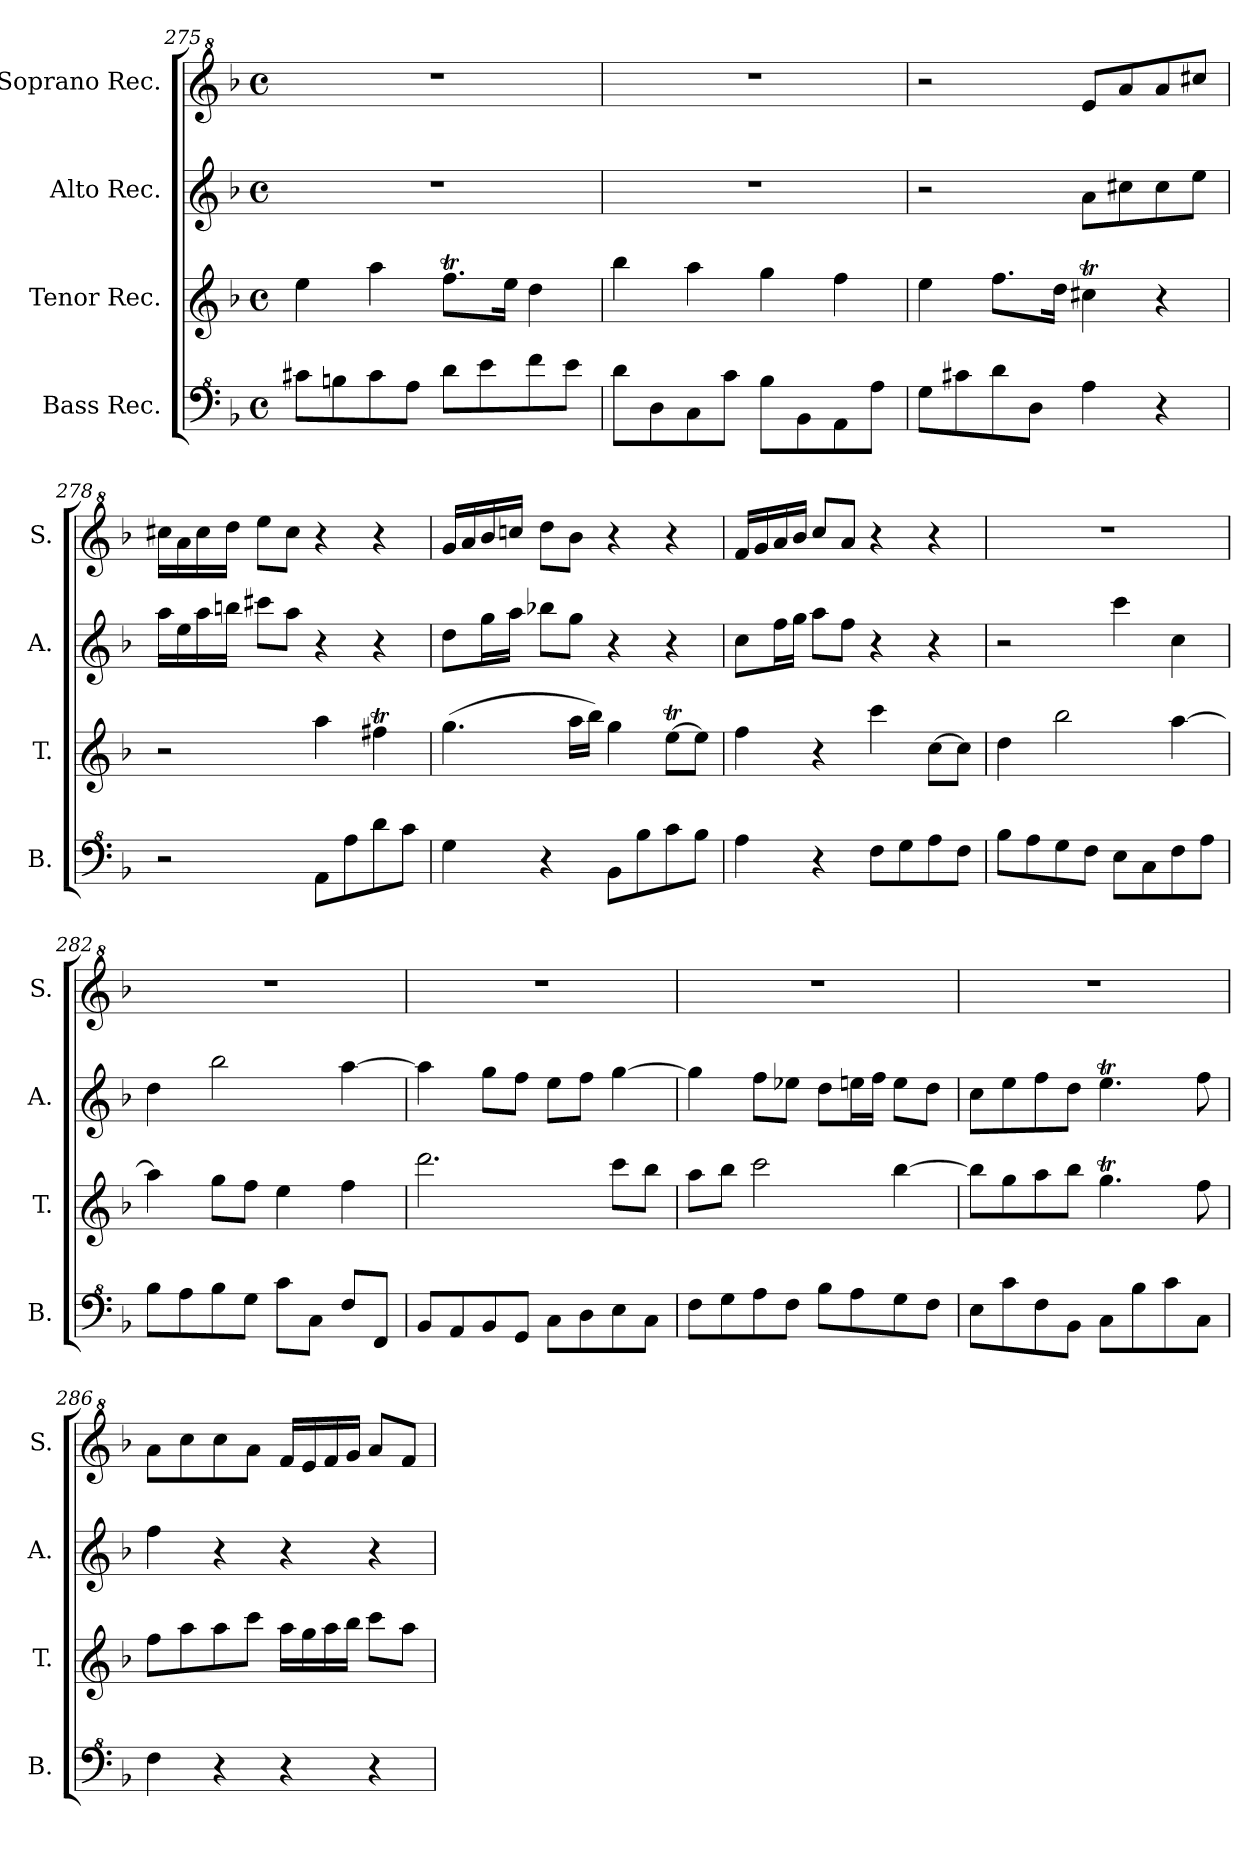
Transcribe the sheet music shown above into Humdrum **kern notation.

**kern	**kern	**kern	**kern
*part4	*part3	*part2	*part1
*staff4	*staff3	*staff2	*staff1
*I"Bass Rec.	*I"Tenor Rec.	*I"Alto Rec.	*I"Soprano Rec.
*I'B.	*I'T.	*I'A.	*I'S.
*clefF^4	*clefG2	*clefG2	*clefG^2
*k[b-]	*k[b-]	*k[b-]	*k[b-]
*M4/4	*M4/4	*M4/4	*M4/4
*met(c)	*met(c)	*met(c)	*met(c)
=275	=275	=275	=275
8cc#X\L	4ee\	1r	1r
8bn\	.	.	.
8cc#\	4aa\	.	.
8a\J	.	.	.
8dd\L	8.ffT\L	.	.
8ee\	.	.	.
.	16ee\Jk	.	.
8ff\	4dd\	.	.
8ee\J	.	.	.
=276	=276	=276	=276
8dd\L	4bb-\	1r	1r
8d\	.	.	.
8c\	4aa\	.	.
8cc\J	.	.	.
8b-\L	4gg\	.	.
8B-\	.	.	.
8A\	4ff\	.	.
8a\J	.	.	.
=277	=277	=277	=277
8g\L	4ee\	2r	2r
8cc#X\	.	.	.
8dd\	8.ff\L	.	.
8d\J	.	.	.
.	16dd\Jk	.	.
4a\	4cc#Xt\	8a\L	8ee/L
.	.	8cc#X\	8aa/
4r	4r	8cc#\	8aa/
.	.	8ee\J	8ccc#X/J
=278	=278	=278	=278
2r	2r	16aa\LL	16ccc#X\LL
.	.	16ee\	16aa\
.	.	16aa\	16ccc#\
.	.	16bbn\JJ	16ddd\JJ
.	.	8ccc#X\L	8eee\L
.	.	8aa\J	8ccc#\J
8A\L	4aa\	4r	4r
8a\	.	.	.
8dd\	4ff#Xt\	4r	4r
8cc\J	.	.	.
=279	=279	=279	=279
4g\	(4.gg\	8dd\L	16gg/LL
.	.	.	16aa/
.	.	16gg\L	16bb-/
.	.	16aa\JJ	16cccn/JJ
4r	.	8bb-X\L	8ddd\L
.	16aa\LL	8gg\J	8bb-\J
.	16bb-\JJ)	.	.
8B-\L	4gg\	4r	4r
8b-\	.	.	.
8cc\	[8eet\L	4r	4r
8b-\J	8ee\J]	.	.
=280	=280	=280	=280
4a\	4ff\	8cc\L	16ff/LL
.	.	.	16gg/
.	.	16ff\L	16aa/
.	.	16gg\JJ	16bb-/JJ
4r	4r	8aa\L	8ccc/L
.	.	8ff\J	8aa/J
8f\L	4ccc\	4r	4r
8g\	.	.	.
8a\	[8cc\L	4r	4r
8f\J	8cc\J]	.	.
!!LO:LB:g=z
=281	=281	=281	=281
8b-\L	4dd\	2r	1r
8a\	.	.	.
8g\	2bb-\	.	.
8f\J	.	.	.
8e\L	.	4ccc\	.
8c\	.	.	.
8f\	[4aa\	4cc\	.
8a\J	.	.	.
=282	=282	=282	=282
8b-\L	4aa\]	4dd\	1r
8a\	.	.	.
8b-\	8gg\L	2bb-\	.
8g\J	8ff\J	.	.
8cc\L	4ee\	.	.
8c\J	.	.	.
8f/L	4ff\	[4aa\	.
8F/J	.	.	.
=283	=283	=283	=283
8B-/L	2.ddd\	4aa\]	1r
8A/	.	.	.
8B-/	.	8gg\L	.
8G/J	.	8ff\J	.
8c\L	.	8ee\L	.
8d\	.	8ff\J	.
8e\	8ccc\L	[4gg\	.
8c\J	8bb-\J	.	.
=284	=284	=284	=284
8f\L	8aa\L	4gg\]	1r
8g\	8bb-\J	.	.
8a\	2ccc\	8ff\L	.
8f\J	.	8ee-X\J	.
8b-\L	.	8dd\L	.
8a\	.	16een\L	.
.	.	16ff\JJ	.
8g\	[4bb-\	8ee\L	.
8f\J	.	8dd\J	.
=285	=285	=285	=285
8e\L	8bb-\L]	8cc\L	1r
8cc\	8gg\	8ee\	.
8f\	8aa\	8ff\	.
8B-\J	8bb-\J	8dd\J	.
8c\L	4.ggT\	4.eet\	.
8b-\	.	.	.
8cc\	.	.	.
8c\J	8ff\	8ff\	.
=286	=286	=286	=286
4f\	8ff\L	4ff\	8aa\L
.	8aa\	.	8ccc\
4r	8aa\	4r	8ccc\
.	8ccc\J	.	8aa\J
4r	16aa\LL	4r	16ff/LL
.	16gg\	.	16ee/
.	16aa\	.	16ff/
.	16bb-\JJ	.	16gg/JJ
4r	8ccc\L	4r	8aa/L
.	8aa\J	.	8ff/J
=	=	=	=
*-	*-	*-	*-
